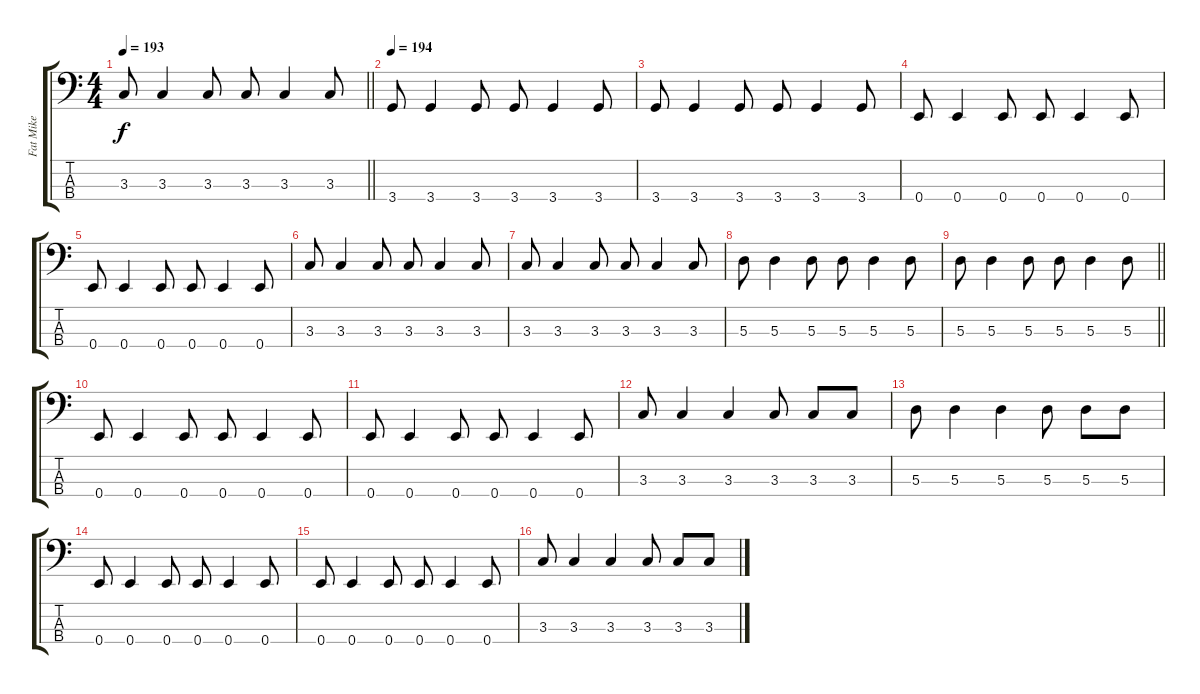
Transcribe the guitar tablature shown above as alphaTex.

\track ("Fat Mike" "Fat Mike") {instrument electricbasspick}
\staff {score tabs}
\tuning (G2 D2 A1 E1) {hide}
\ts (4 4)
\tempo 193
\clef f4
\barLineRight lightlight
\ks c
3.3.8{dy f} 3.3.4 3.3.8 3.3.8 3.3.4 3.3.8 |
\section ("" "")
\tempo 194
3.4.8 3.4.4 3.4.8 3.4.8 3.4.4 3.4.8 |
3.4.8 3.4.4 3.4.8 3.4.8 3.4.4 3.4.8 |
0.4.8 0.4.4 0.4.8 0.4.8 0.4.4 0.4.8 |
0.4.8 0.4.4 0.4.8 0.4.8 0.4.4 0.4.8 |
3.3.8 3.3.4 3.3.8 3.3.8 3.3.4 3.3.8 |
3.3.8 3.3.4 3.3.8 3.3.8 3.3.4 3.3.8 |
5.3.8 5.3.4 5.3.8 5.3.8 5.3.4 5.3.8 |
\barLineRight lightlight
5.3.8 5.3.4 5.3.8 5.3.8 5.3.4 5.3.8 |
\section ("" "")
0.4.8 0.4.4 0.4.8 0.4.8 0.4.4 0.4.8 |
0.4.8 0.4.4 0.4.8 0.4.8 0.4.4 0.4.8 |
3.3.8 3.3.4 3.3.4 3.3.8 3.3.8 3.3.8 |
5.3.8 5.3.4 5.3.4 5.3.8 5.3.8 5.3.8 |
0.4.8 0.4.4 0.4.8 0.4.8 0.4.4 0.4.8 |
0.4.8 0.4.4 0.4.8 0.4.8 0.4.4 0.4.8 |
3.3.8 3.3.4 3.3.4 3.3.8 3.3.8 3.3.8
